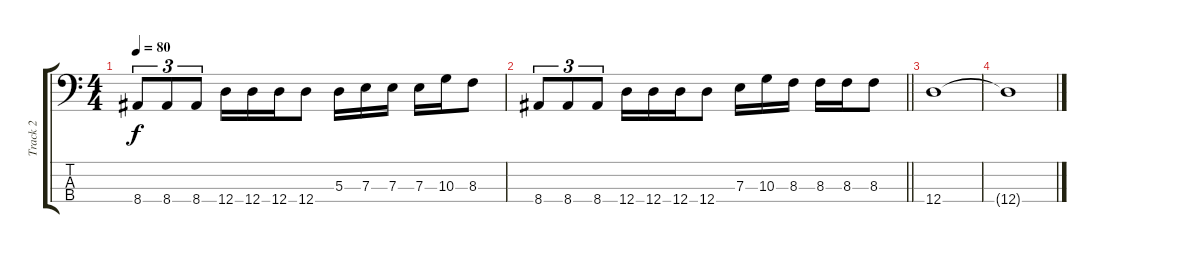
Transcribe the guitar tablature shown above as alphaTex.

\track ("Track 2" "Track 2") {instrument electricbassfinger}
\staff {score tabs}
\tuning (G2 D2 A1 D1) {hide}
\ts (4 4)
\tempo 80
\clef f4
\ks c
8.4.8{tu (3 2) dy f} 8.4.8{tu (3 2)} 8.4.8{tu (3 2)} 12.4.16 12.4.16 12.4.16 12.4.8 5.3.16 7.3.16 7.3.16 7.3.16 10.3.16 8.3.8 |
\barLineRight lightlight
8.4.8{tu (3 2)} 8.4.8{tu (3 2)} 8.4.8{tu (3 2)} 12.4.16 12.4.16 12.4.16 12.4.8 7.3.16 10.3.16 8.3.16 8.3.16 8.3.16 8.3.8 |
12.4.1 |
12.4{t}.1
